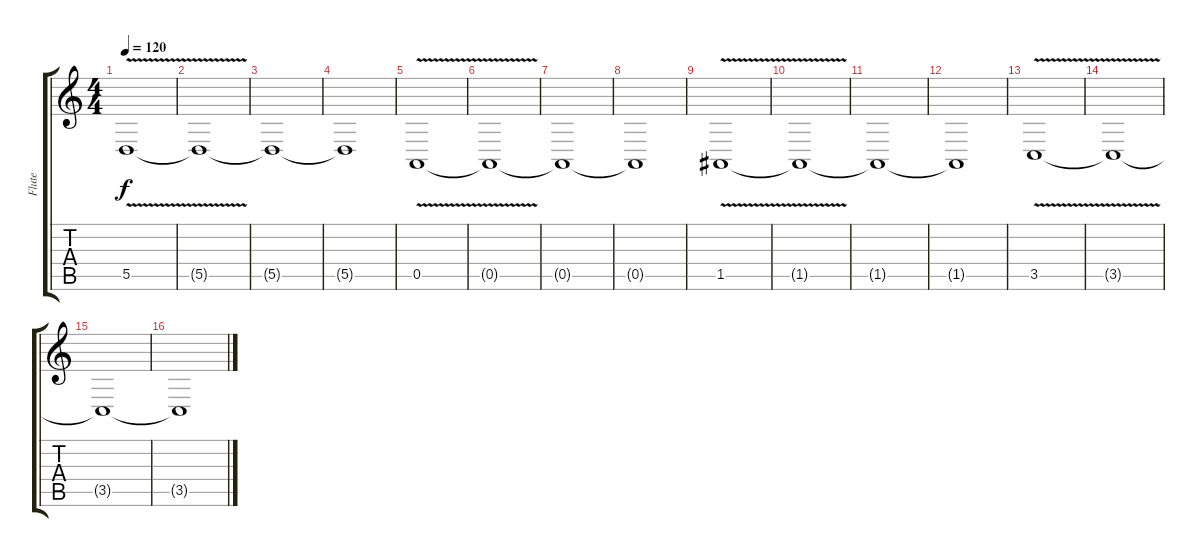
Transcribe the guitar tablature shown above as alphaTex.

\track ("Flute" "Flute") {instrument flute}
\staff {score tabs}
\tuning (E4 B3 G3 D3 A2 E2) {hide}
\ts (4 4)
\tempo 120
\clef g2
\ks c
5.5{v}.1{dy f} |
5.5{t}.1 |
5.5{t}.1 |
5.5{t}.1 |
0.5{v}.1 |
0.5{t}.1 |
0.5{t}.1 |
0.5{t}.1 |
1.5{v}.1 |
1.5{t}.1 |
1.5{t}.1 |
1.5{t}.1 |
3.5{v}.1 |
3.5{t}.1 |
3.5{t}.1 |
3.5{t}.1
